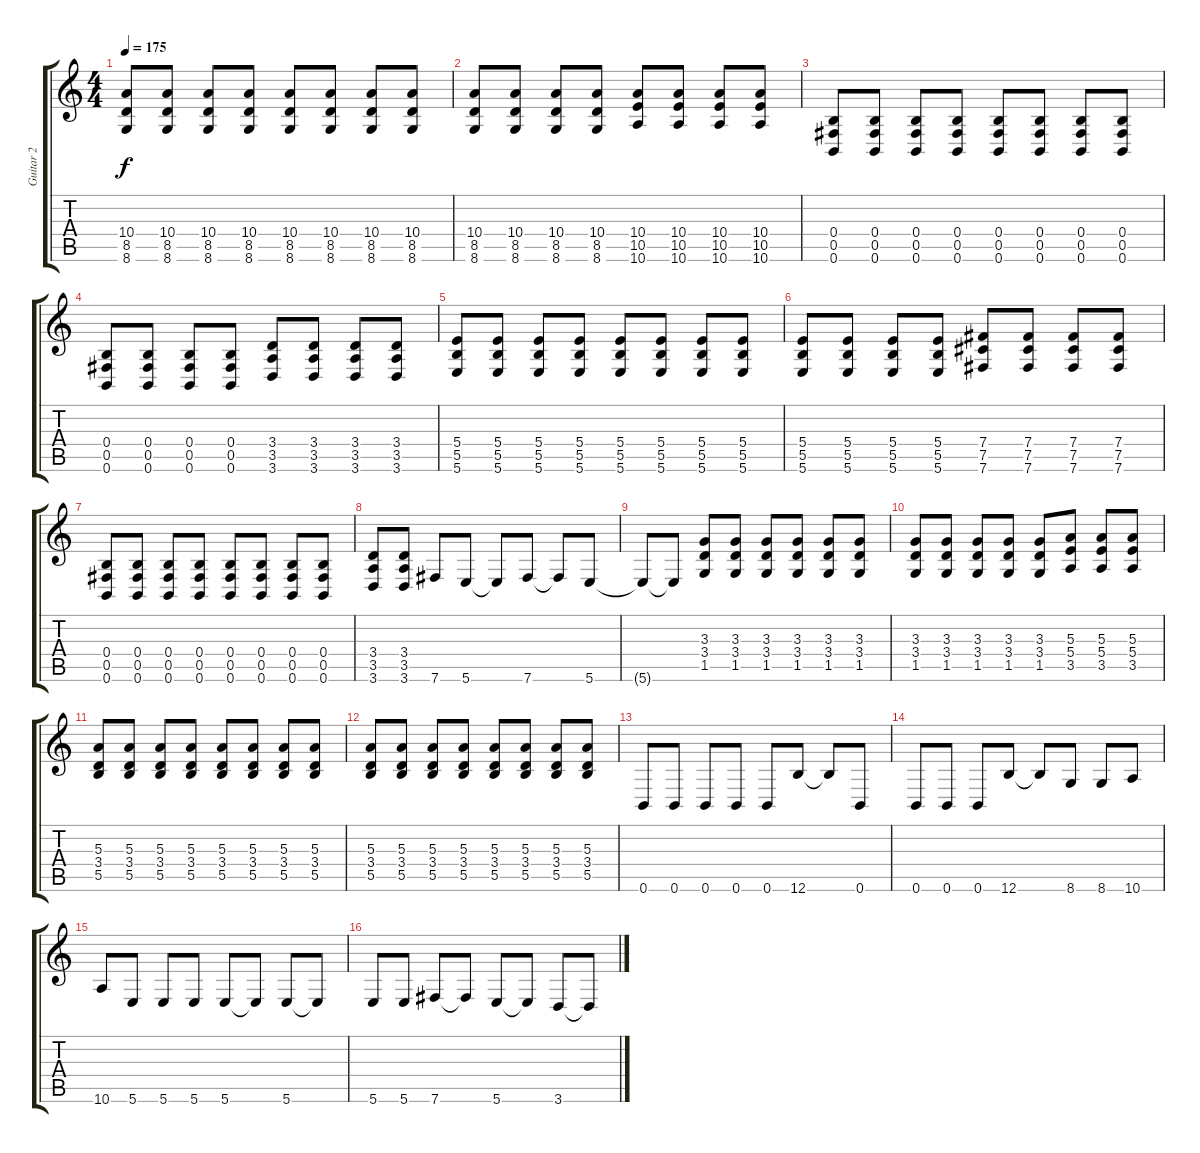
\track ("Guitar 2" "Guitar 2") {instrument distortionguitar}
\staff {score tabs}
\tuning (Db4 Ab3 E3 B2 Gb2 B1) {hide}
\ts (4 4)
\tempo 175
\clef g2
\ks c
(10.4 8.5 8.6).8{dy f} (10.4 8.5 8.6).8 (10.4 8.5 8.6).8 (10.4 8.5 8.6).8 (10.4 8.5 8.6).8 (10.4 8.5 8.6).8 (10.4 8.5 8.6).8 (10.4 8.5 8.6).8 |
(10.4 8.5 8.6).8 (10.4 8.5 8.6).8 (10.4 8.5 8.6).8 (10.4 8.5 8.6).8 (10.4 10.5 10.6).8 (10.4 10.5 10.6).8 (10.4 10.5 10.6).8 (10.4 10.5 10.6).8 |
(0.4 0.5 0.6).8 (0.4 0.5 0.6).8 (0.4 0.5 0.6).8 (0.4 0.5 0.6).8 (0.4 0.5 0.6).8 (0.4 0.5 0.6).8 (0.4 0.5 0.6).8 (0.4 0.5 0.6).8 |
(0.4 0.5 0.6).8 (0.4 0.5 0.6).8 (0.4 0.5 0.6).8 (0.4 0.5 0.6).8 (3.4 3.5 3.6).8 (3.4 3.5 3.6).8 (3.4 3.5 3.6).8 (3.4 3.5 3.6).8 |
(5.4 5.5 5.6).8 (5.4 5.5 5.6).8 (5.4 5.5 5.6).8 (5.4 5.5 5.6).8 (5.4 5.5 5.6).8 (5.4 5.5 5.6).8 (5.4 5.5 5.6).8 (5.4 5.5 5.6).8 |
(5.4 5.5 5.6).8 (5.4 5.5 5.6).8 (5.4 5.5 5.6).8 (5.4 5.5 5.6).8 (7.4 7.5 7.6).8 (7.4 7.5 7.6).8 (7.4 7.5 7.6).8 (7.4 7.5 7.6).8 |
(0.4 0.5 0.6).8 (0.4 0.5 0.6).8 (0.4 0.5 0.6).8 (0.4 0.5 0.6).8 (0.4 0.5 0.6).8 (0.4 0.5 0.6).8 (0.4 0.5 0.6).8 (0.4 0.5 0.6).8 |
(3.4 3.5 3.6).8 (3.4 3.5 3.6).8 7.6.8 5.6.8 5.6{t}.8 7.6.8 7.6{t}.8 5.6.8 |
5.6{t}.8 5.6{t}.8 (3.3 3.4 1.5).8 (3.3 3.4 1.5).8 (3.3 3.4 1.5).8 (3.3 3.4 1.5).8 (3.3 3.4 1.5).8 (3.3 3.4 1.5).8 |
(3.3 3.4 1.5).8 (3.3 3.4 1.5).8 (3.3 3.4 1.5).8 (3.3 3.4 1.5).8 (3.3 3.4 1.5).8 (5.3 5.4 3.5).8 (5.3 5.4 3.5).8 (5.3 5.4 3.5).8 |
(5.3 3.4 5.5).8 (5.3 3.4 5.5).8 (5.3 3.4 5.5).8 (5.3 3.4 5.5).8 (5.3 3.4 5.5).8 (5.3 3.4 5.5).8 (5.3 3.4 5.5).8 (5.3 3.4 5.5).8 |
(5.3 3.4 5.5).8 (5.3 3.4 5.5).8 (5.3 3.4 5.5).8 (5.3 3.4 5.5).8 (5.3 3.4 5.5).8 (5.3 3.4 5.5).8 (5.3 3.4 5.5).8 (5.3 3.4 5.5).8 |
0.6.8 0.6.8 0.6.8 0.6.8 0.6.8 12.6.8 12.6{t}.8 0.6.8 |
0.6.8 0.6.8 0.6.8 12.6.8 12.6{t}.8 8.6.8 8.6.8 10.6.8 |
10.6.8 5.6.8 5.6.8 5.6.8 5.6.8 5.6{t}.8 5.6.8 5.6{t}.8 |
5.6.8 5.6.8 7.6.8 7.6{t}.8 5.6.8 5.6{t}.8 3.6.8 3.6{t}.8
